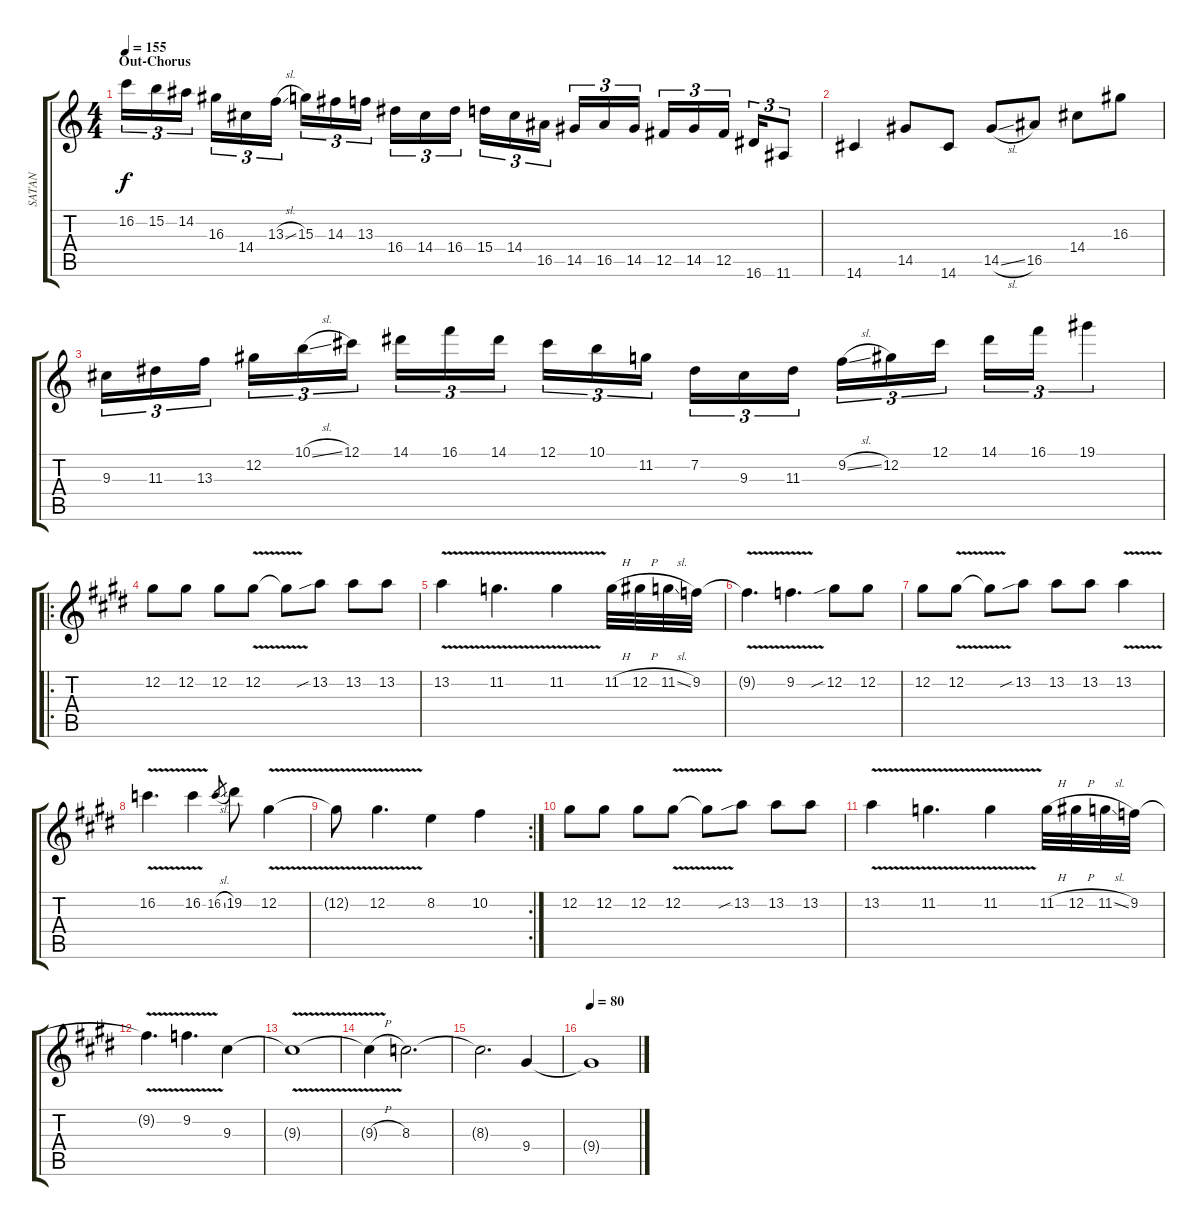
\track ("SATAN" "SATAN") {instrument overdrivenguitar}
\staff {score tabs}
\tuning (Db4 Ab3 E3 B2 Gb2 B1) {hide}
\ts (4 4)
\section ("" "Out-Chorus")
\tempo 155
\clef g2
\ks c
16.2.16{tu (3 2) dy f} 15.2.16{tu (3 2)} 14.2.16{tu (3 2) beam splitsecondary} 16.3.16{tu (3 2)} 14.4.16{tu (3 2)} 13.3{sl}.16{tu (3 2)} 15.3.16{tu (3 2)} 14.3.16{tu (3 2)} 13.3.16{tu (3 2) beam splitsecondary} 16.4.16{tu (3 2)} 14.4.16{tu (3 2)} 16.4.16{tu (3 2)} 15.4.16{tu (3 2)} 14.4.16{tu (3 2)} 16.5.16{tu (3 2) beam splitsecondary} 14.5.16{tu (3 2)} 16.5.16{tu (3 2)} 14.5.16{tu (3 2)} 12.5.16{tu (3 2)} 14.5.16{tu (3 2)} 12.5.16{tu (3 2) beam splitsecondary} 16.6.16{tu (3 2)} 11.6.8{tu (3 2)} |
14.6.4 14.5.8 14.6.8 14.5{sl}.8 16.5.8 14.4.8 16.3.8 |
9.3.16{tu (3 2)} 11.3.16{tu (3 2)} 13.3.16{tu (3 2) beam splitsecondary} 12.2.16{tu (3 2)} 10.1{sl}.16{tu (3 2)} 12.1.16{tu (3 2)} 14.1.16{tu (3 2)} 16.1.16{tu (3 2)} 14.1.16{tu (3 2) beam splitsecondary} 12.1.16{tu (3 2)} 10.1.16{tu (3 2)} 11.2.16{tu (3 2)} 7.2.16{tu (3 2)} 9.3.16{tu (3 2)} 11.3.16{tu (3 2) beam splitsecondary} 9.2{sl}.16{tu (3 2)} 12.2.16{tu (3 2)} 12.1.16{tu (3 2)} 14.1.16{tu (3 2)} 16.1.16{tu (3 2)} 19.1.4{tu (3 2)} |
\ro
\ks e
12.2.8 12.2.8 12.2.8 12.2{v}.8 12.2{v t}.8 13.2{sib}.8 13.2.8 13.2.8 |
13.2{v}.4 11.2{v}.4{d} 11.2{v}.4 11.2{h}.32 12.2{h}.32 11.2{sl}.32 9.2.32 |
9.2{v t}.4{d} 9.2{v}.4{d} 12.2{sib}.8 12.2.8 |
12.2.8 12.2{v}.8 12.2{v t}.8 13.2{sib}.8 13.2.8 13.2.8 13.2{v}.4 |
16.2{v}.4{d} 16.2{v}.4 16.2{sl}.8{gr} 19.2.8 12.2{v}.4 |
\rc 2
12.2{v t}.8 12.2{v}.4{d} 8.2.4 10.2.4 |
12.2.8 12.2.8 12.2.8 12.2{v}.8 12.2{v t}.8 13.2{sib}.8 13.2.8 13.2.8 |
13.2{v}.4 11.2{v}.4{d} 11.2{v}.4 11.2{h}.32 12.2{h}.32 11.2{sl}.32 9.2.32 |
9.2{v t}.4{d} 9.2{v}.4{d} 9.3.4 |
9.3{v t}.1 |
9.3{h t}.4 8.3.2{d} |
8.3{t}.2{d} 9.4.4 |
\tempo 80
9.4{t}.1
